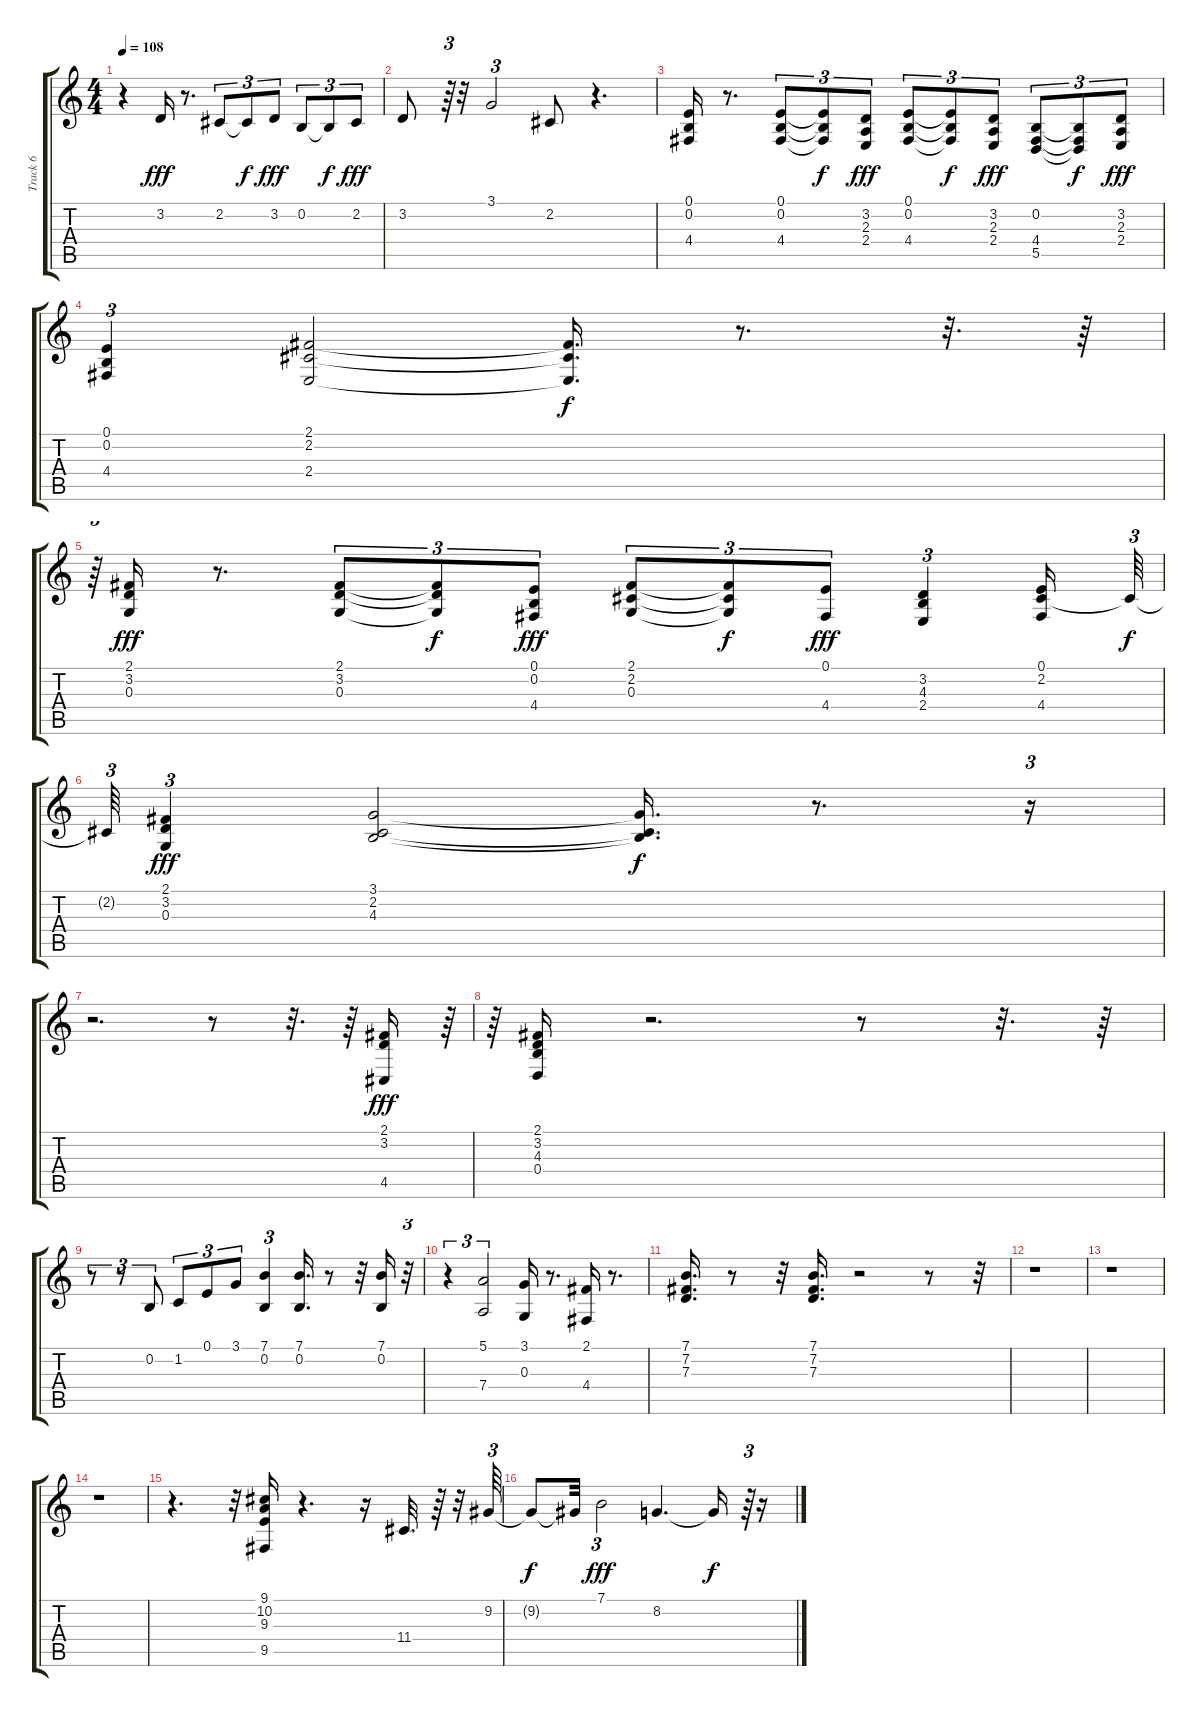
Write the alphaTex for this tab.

\track ("Track 6" "Track 6") {instrument brasssection}
\staff {score tabs}
\tuning (E4 B3 G3 D3 A2 E2) {hide}
\ts (4 4)
\tempo 108
\clef g2
\ks c
r.4{dy fff} 3.2.16 r.8{d} 2.2.8{tu (3 2)} 2.2{t}.8{tu (3 2) dy f} 3.2.8{tu (3 2) dy fff} 0.2.8{tu (3 2)} 0.2{t}.8{tu (3 2) dy f} 2.2.8{tu (3 2) dy fff} |
3.2.8 r.64{tu (3 2)} r.32 3.1.2{tu (3 2)} 2.2.8 r.4{d} |
(0.1 0.2 4.4).16 r.8{d} (0.1 0.2 4.4).8{tu (3 2)} (0.1{t} 0.2{t} 4.4{t}).8{tu (3 2) dy f} (3.2 2.3 2.4).8{tu (3 2) dy fff} (0.1 0.2 4.4).8{tu (3 2)} (0.1{t} 0.2{t} 4.4{t}).8{tu (3 2) dy f} (3.2 2.3 2.4).8{tu (3 2) dy fff} (0.2 4.4 5.5).8{tu (3 2)} (0.2{t} 4.4{t} 5.5{t}).8{tu (3 2) dy f} (3.2 2.3 2.4).8{tu (3 2) dy fff} |
(0.1 0.2 4.4).4{tu (3 2)} (2.1 2.2 2.4).2 (2.1{t} 2.2{t} 2.4{t}).16{d dy f} r.8{d} r.32{d} r.64 |
r.64{tu (3 2)} (2.1 3.2 0.3).16{dy fff} r.8{d} (2.1 3.2 0.3).8{tu (3 2)} (2.1{t} 3.2{t} 0.3{t}).8{tu (3 2) dy f} (0.1 0.2 4.4).8{tu (3 2) dy fff} (2.1 2.2 0.3).8{tu (3 2)} (2.1{t} 2.2{t} 0.3{t}).8{tu (3 2) dy f} (0.1 4.4).8{tu (3 2) dy fff} (3.2 4.3 2.4).4{tu (3 2)} (0.1 2.2 4.4).16 2.2{t}.64{tu (3 2) dy f} |
2.2{t}.64{tu (3 2)} (2.1 3.2 0.3).4{tu (3 2) dy fff} (3.1 2.2 4.3).2 (3.1{t} 2.2{t} 4.3{t}).16{d dy f} r.8{d} r.16{tu (3 2)} |
r.2{d} r.8 r.32{d} r.64 (2.1 3.2 4.5).16{dy fff} r.64{tu (3 2)} |
r.64{tu (3 2)} (2.1 3.2 4.3 0.4).16 r.2{d} r.8 r.32{d} r.64 |
r.8{tu (3 2)} r.8{tu (3 2)} 0.2.8{tu (3 2)} 1.2.8{tu (3 2)} 0.1.8{tu (3 2)} 3.1.8{tu (3 2)} (7.1 0.2).4{tu (3 2)} (7.1 0.2).16{d} r.8 r.32 (7.1 0.2).16 r.32{tu (3 2)} |
r.4{tu (3 2)} (5.1 7.4).2{tu (3 2)} (3.1 0.3).16 r.8{d} (2.1 4.4).16 r.8{d} |
(7.1 7.2 7.3).16{d} r.8 r.32 (7.1 7.2 7.3).16{d} r.2 r.8 r.32 |
r.1 |
r.1 |
r.1 |
r.4{d} r.32 (9.1 10.2 9.3 9.5).16 r.4{d} r.16 11.4.32{d} r.64 r.32 9.2.64{tu (3 2)} |
9.2{t}.8{dy f} 9.2{t}.32 7.1.2{tu (3 2) dy fff} 8.2.4{d} 8.2{t}.16{dy f} r.64{tu (3 2)} r.16
